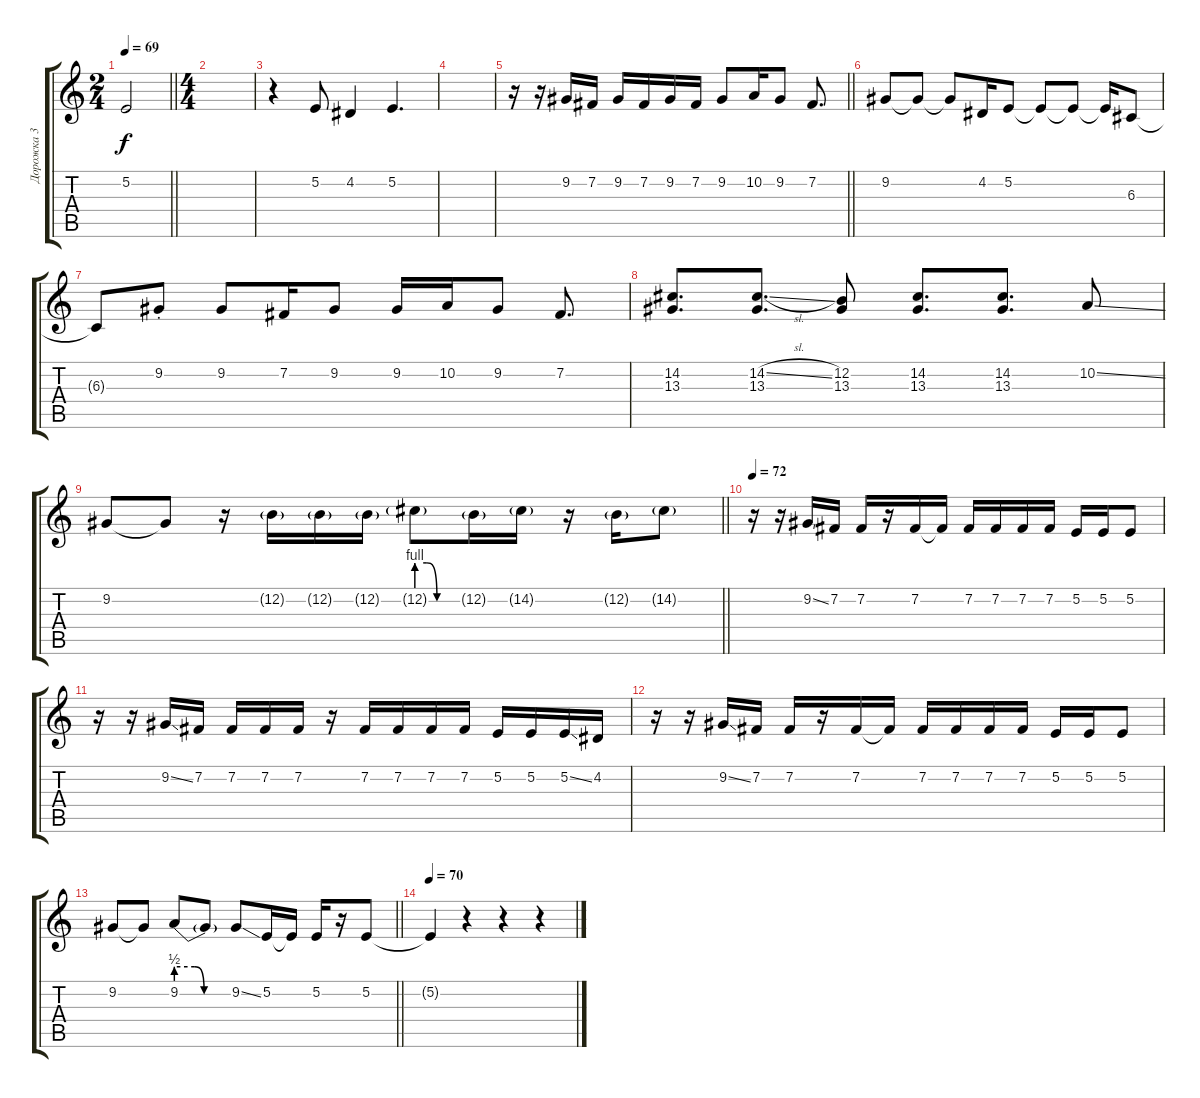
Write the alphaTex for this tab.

\track ("Дорожка 3" "Дорожка 3") {instrument lead1square}
\staff {score tabs}
\tuning (E4 B3 G3 D3 A2 D2) {hide}
\ts (2 4)
\tempo 69
\clef g2
\barLineRight lightlight
\ks c
5.2{t}.2{dy f} |
\ts (4 4)
\section ("" "")
|
r.4 5.2.8 4.2.4 5.2.4{d} |
|
\barLineRight lightlight
r.16 r.16 9.2.16 7.2.16 9.2.16 7.2.16 9.2.16 7.2.16 9.2.8 10.2.16 9.2.8 7.2.8{d} |
\section ("" "")
9.2.8 9.2{t}.8 9.2{t}.8 4.2.16 5.2.8 5.2{t}.8 5.2{t}.8 5.2{t}.16 6.3.8 |
6.3{t}.8 9.2{st}.8 9.2.8 7.2.16 9.2.8 9.2.16 10.2.16 9.2.8 7.2.8{d} |
(14.2 13.3).8{d} (14.2{sl} 13.3).8{d} (12.2 13.3).8 (14.2 13.3).8{d} (14.2 13.3).8{d} 10.2{ss}.8 |
\barLineRight lightlight
9.2.8 9.2{t}.8 r.16 12.2{g}.16 12.2{g}.16 12.2{g}.16 12.2{be (custom 0 4 15 4 30 0 60 0) g}.8 12.2{g}.16 14.2{g}.16 r.16 12.2{g}.16 14.2{g}.8 |
\section ("" "")
\tempo 72
r.16 r.16 9.2{ss}.16 7.2.16 7.2.16 r.16 7.2.16 7.2{t}.16 7.2.16 7.2.16 7.2.16 7.2.16 5.2.16 5.2.16 5.2.8 |
r.16 r.16 9.2{ss}.16 7.2.16 7.2.16 7.2.16 7.2.16 r.16 7.2.16 7.2.16 7.2.16 7.2.16 5.2.16 5.2.16 5.2{ss}.16 4.2.16 |
r.16 r.16 9.2{ss}.16 7.2.16 7.2.16 r.16 7.2.16 7.2{t}.16 7.2.16 7.2.16 7.2.16 7.2.16 5.2.16 5.2.16 5.2.8 |
\barLineRight lightlight
9.2.8 9.2{t}.8 9.2{be (custom 0 2 20 2 30 0 60 0)}.8 9.2{t}.8 9.2{ss}.8 5.2.16 5.2{t}.16 5.2.16 r.16 5.2.8 |
\section ("" "")
\tempo 70
5.2{t}.4 r.4 r.4 r.4
